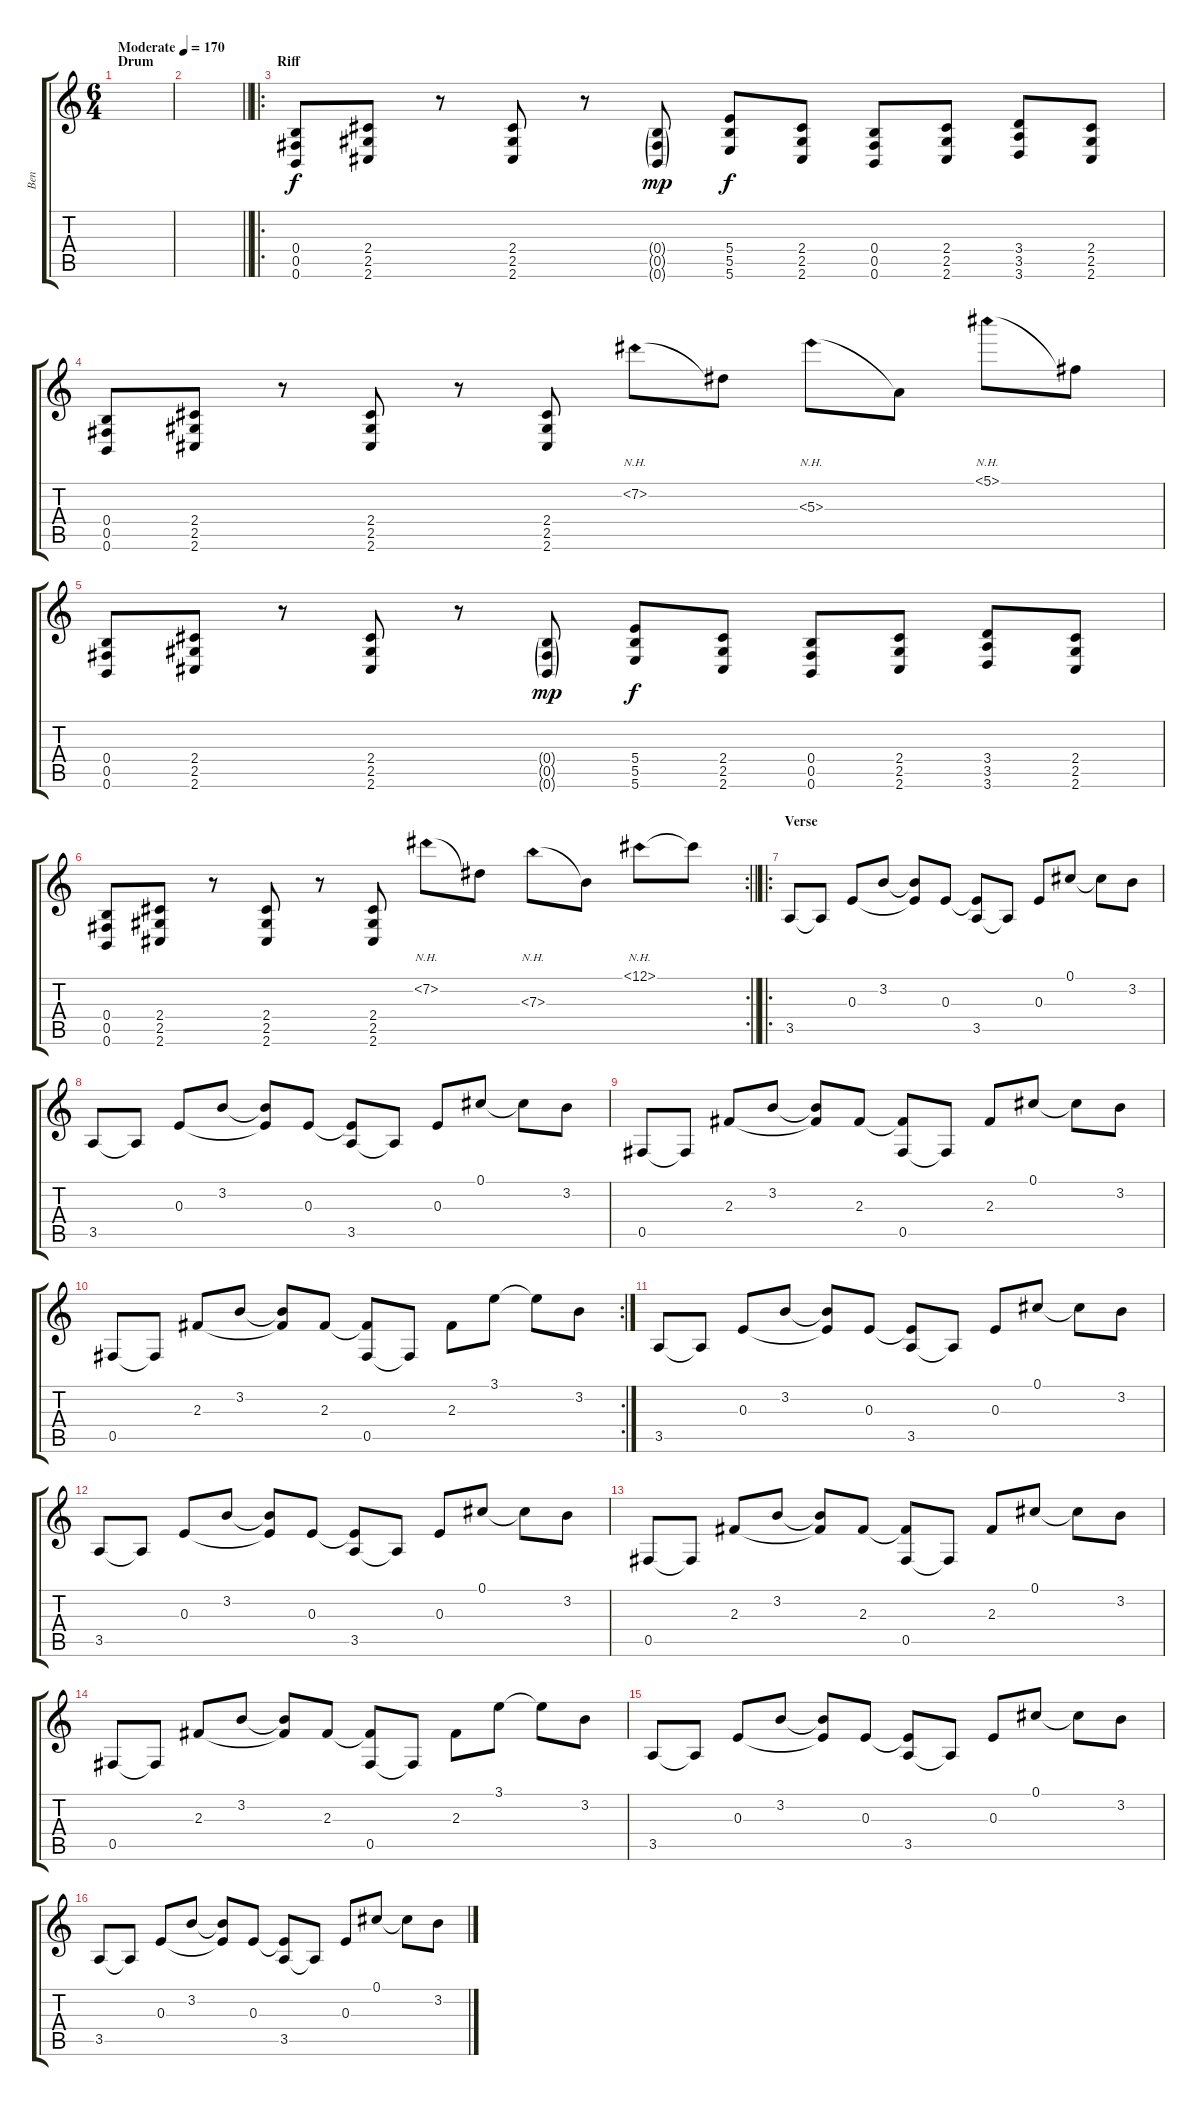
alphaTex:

\track ("Ben" "Ben") {instrument distortionguitar}
\staff {score tabs}
\tuning (Db4 Ab3 E3 B2 Gb2 B1) {hide}
\ts (6 4)
\section ("" "Drum")
\tempo (170 "Moderate")
\clef g2
\ks c
|
\barLineRight lightlight
|
\ro
\section ("" "Riff")
(0.4 0.5 0.6).8 (2.4 2.5 2.6).8 r.8 (2.4 2.5 2.6).8 r.8 (0.4{g} 0.5{g} 0.6{g}).8{dy mp} (5.4 5.5 5.6).8{dy f} (2.4 2.5 2.6).8 (0.4 0.5 0.6).8 (2.4 2.5 2.6).8 (3.4 3.5 3.6).8 (2.4 2.5 2.6).8 |
(0.4 0.5 0.6).8 (2.4 2.5 2.6).8 r.8 (2.4 2.5 2.6).8 r.8 (2.4 2.5 2.6).8 7.2{nh}.8 7.2{t}.8 5.3{nh}.8 5.3{t}.8 5.1{nh}.8 5.1{t}.8 |
(0.4 0.5 0.6).8 (2.4 2.5 2.6).8 r.8 (2.4 2.5 2.6).8 r.8 (0.4{g} 0.5{g} 0.6{g}).8{dy mp} (5.4 5.5 5.6).8{dy f} (2.4 2.5 2.6).8 (0.4 0.5 0.6).8 (2.4 2.5 2.6).8 (3.4 3.5 3.6).8 (2.4 2.5 2.6).8 |
\rc 2
\barLineRight lightlight
(0.4 0.5 0.6).8 (2.4 2.5 2.6).8 r.8 (2.4 2.5 2.6).8 r.8 (2.4 2.5 2.6).8 7.2{nh}.8 7.2{t}.8 7.3{nh}.8 7.3{t}.8 12.1{nh}.8 12.1{t}.8 |
\ro
\section ("" "Verse")
3.5.8{instrument electricguitarclean} 3.5{t}.8 0.3.8 3.2.8 (3.2{t} 0.3{t}).8 0.3.8 (0.3{t} 3.5).8 3.5{t}.8 0.3.8 0.1.8 0.1{t}.8 3.2.8 |
3.5.8{instrument electricguitarclean} 3.5{t}.8 0.3.8 3.2.8 (3.2{t} 0.3{t}).8 0.3.8 (0.3{t} 3.5).8 3.5{t}.8 0.3.8 0.1.8 0.1{t}.8 3.2.8 |
0.5.8{instrument electricguitarclean} 0.5{t}.8 2.3.8 3.2.8 (3.2{t} 2.3{t}).8 2.3.8 (2.3{t} 0.5).8 0.5{t}.8 2.3.8 0.1.8 0.1{t}.8 3.2.8 |
\rc 2
0.5.8{instrument electricguitarclean} 0.5{t}.8 2.3.8 3.2.8 (3.2{t} 2.3{t}).8 2.3.8 (2.3{t} 0.5).8 0.5{t}.8 2.3.8 3.1.8 3.1{t}.8 3.2.8 |
3.5.8{instrument electricguitarclean} 3.5{t}.8 0.3.8 3.2.8 (3.2{t} 0.3{t}).8 0.3.8 (0.3{t} 3.5).8 3.5{t}.8 0.3.8 0.1.8 0.1{t}.8 3.2.8 |
3.5.8{instrument electricguitarclean} 3.5{t}.8 0.3.8 3.2.8 (3.2{t} 0.3{t}).8 0.3.8 (0.3{t} 3.5).8 3.5{t}.8 0.3.8 0.1.8 0.1{t}.8 3.2.8 |
0.5.8{instrument electricguitarclean} 0.5{t}.8 2.3.8 3.2.8 (3.2{t} 2.3{t}).8 2.3.8 (2.3{t} 0.5).8 0.5{t}.8 2.3.8 0.1.8 0.1{t}.8 3.2.8 |
0.5.8{instrument electricguitarclean} 0.5{t}.8 2.3.8 3.2.8 (3.2{t} 2.3{t}).8 2.3.8 (2.3{t} 0.5).8 0.5{t}.8 2.3.8 3.1.8 3.1{t}.8 3.2.8 |
3.5.8{instrument electricguitarclean} 3.5{t}.8 0.3.8 3.2.8 (3.2{t} 0.3{t}).8 0.3.8 (0.3{t} 3.5).8 3.5{t}.8 0.3.8 0.1.8 0.1{t}.8 3.2.8 |
3.5.8{instrument electricguitarclean} 3.5{t}.8 0.3.8 3.2.8 (3.2{t} 0.3{t}).8 0.3.8 (0.3{t} 3.5).8 3.5{t}.8 0.3.8 0.1.8 0.1{t}.8 3.2.8
